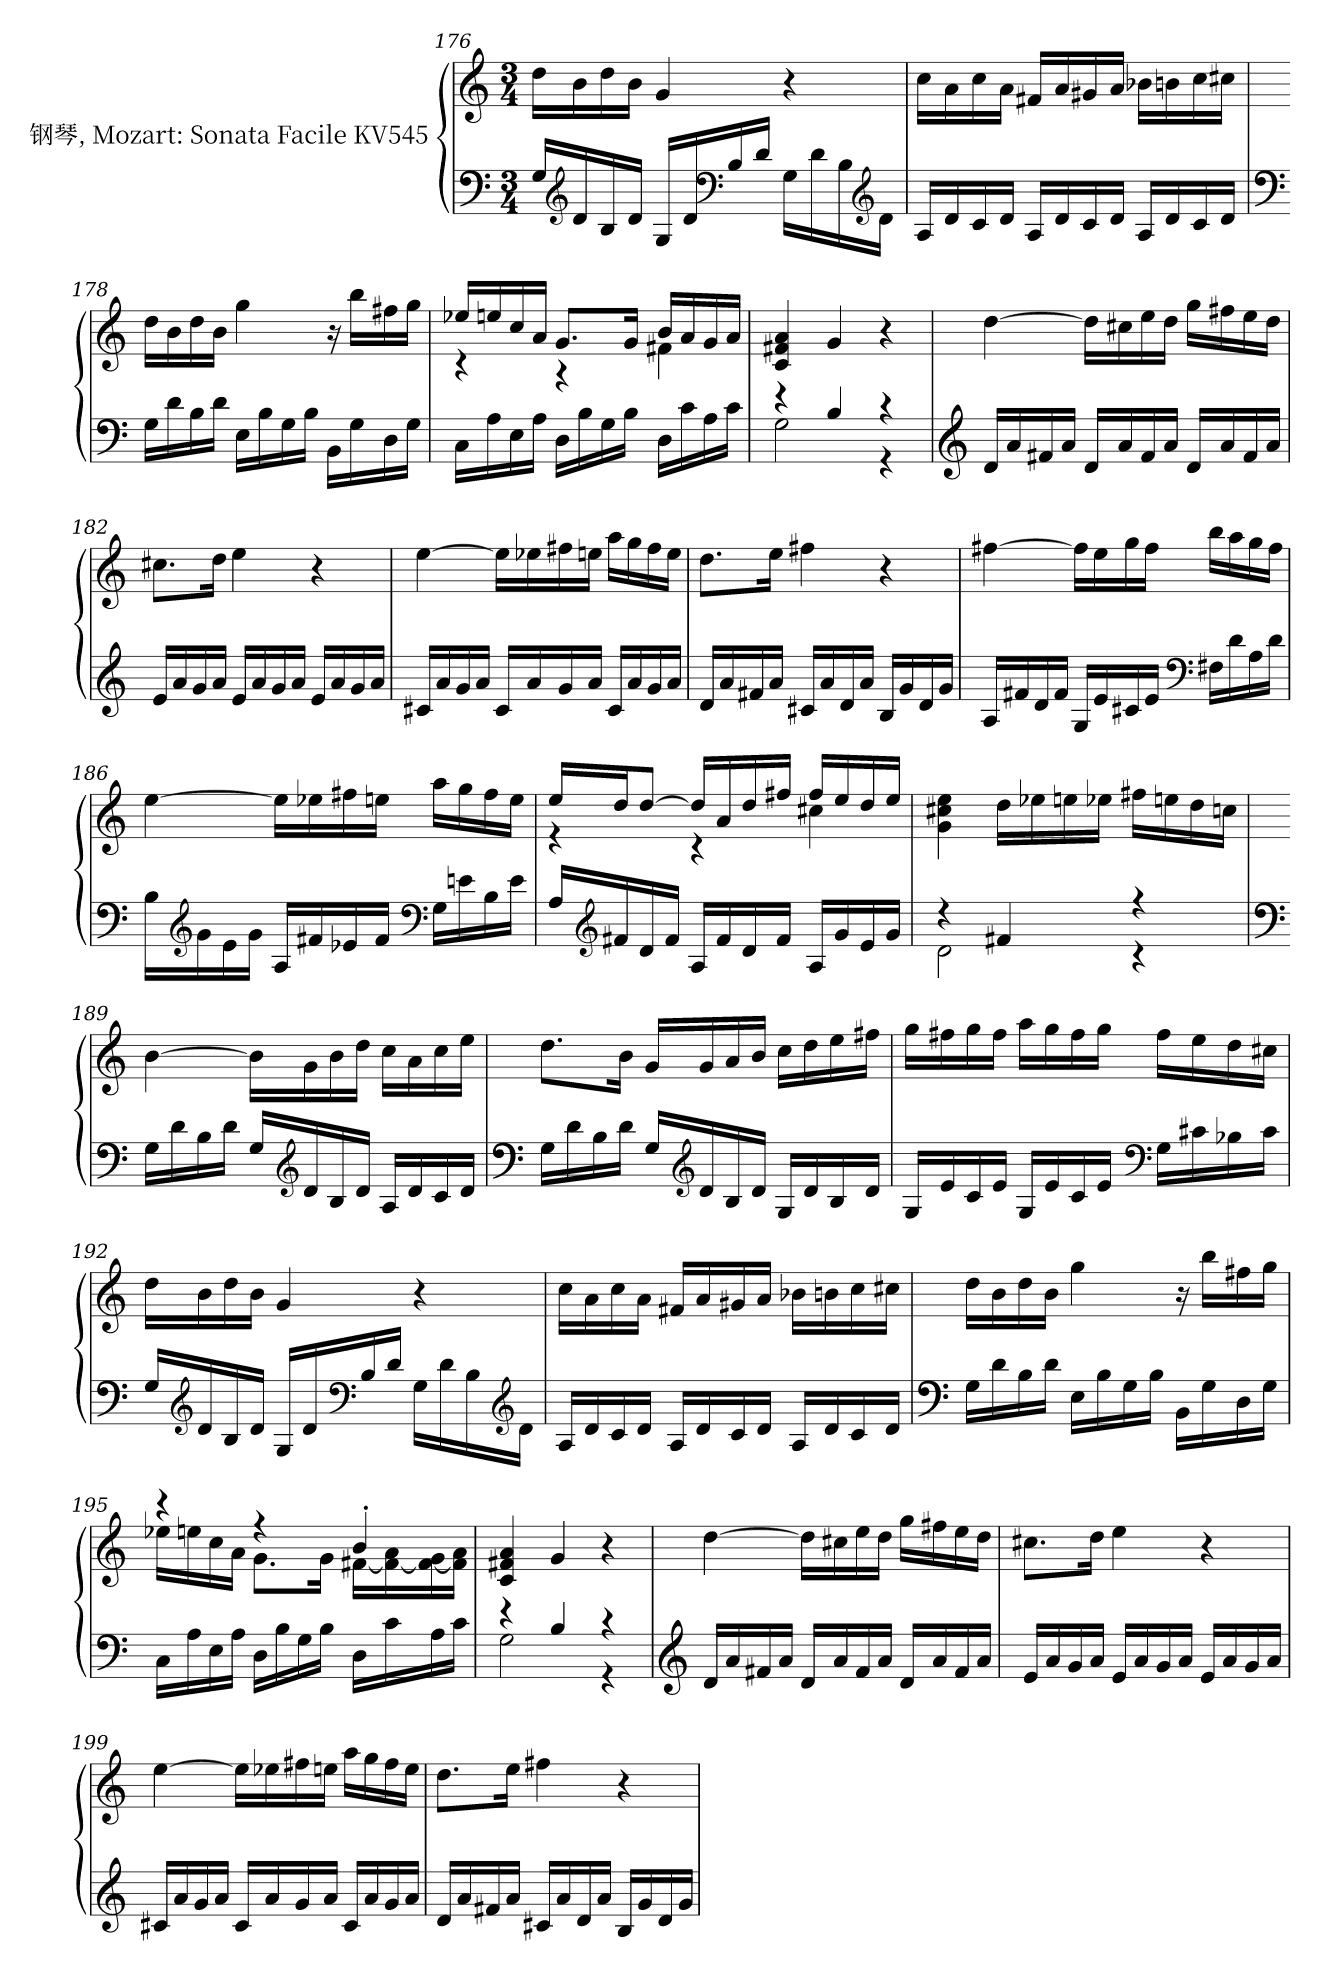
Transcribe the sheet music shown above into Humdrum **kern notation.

**kern	**kern
*part1	*part1
*staff2	*staff1
*I"钢琴, Mozart: Sonata Facile KV545	*
!!LO:LB:g=z
*clefF4	*clefG2
*k[]	*k[]
*M3/4	*M3/4
=176	=176
16G/LL	16dd\LL
*clefG2	*
16d/	16b\
16B/	16dd\
16d/JJ	16b\JJ
16G/LL	4g/
16d/	.
*clefF4	*
16B/	.
16d/JJ	.
16G\LL	4r
16d\	.
16B\	.
*clefG2	*
16d\JJ	.
=177	=177
16A/LL	16cc\LL
16d/	16a\
16c/	16cc\
16d/JJ	16a\JJ
16A/LL	16f#X/LL
16d/	16a/
16c/	16g#X/
16d/JJ	16a/JJ
16A/LL	16b-X\LL
16d/	16bn\
16c/	16cc\
16d/JJ	16cc#X\JJ
!!LO:LB:g=z
=178	=178
*clefF4	*
16G\LL	16dd\LL
16d\	16b\
16B\	16dd\
16d\JJ	16b\JJ
16E\LL	4gg\
16B\	.
16G\	.
16B\JJ	.
16BB\LL	16r
16G\	16bb\LL
16D\	16ff#X\
16G\JJ	16gg\JJ
=179	=179
*	*^
16C\LL	16ee-X/LL	4r
16A\	16een/	.
16E\	16cc/	.
16A\JJ	16a/JJ	.
16D\LL	8.g/L	4r
16B\	.	.
16G\	.	.
16B\JJ	16g/Jk	.
16D\LL	16b/LL	4f#X\
16c\	16a/	.
16A\	16g/	.
16c\JJ	16a/JJ	.
*	*v	*v
=180	=180
*^	*
4r	2G\	4c/ 4f#X/ 4a/
4B/	.	4g/
4r	4r	4r
*v	*v	*
=181	=181
*clefG2	*
16d/LL	[4dd\
16a/	.
16f#X/	.
16a/JJ	.
16d/LL	16dd\LL]
16a/	16cc#X\
16f#/	16ee\
16a/JJ	16dd\JJ
16d/LL	16gg\LL
16a/	16ff#X\
16f#/	16ee\
16a/JJ	16dd\JJ
!!LO:LB:g=z
=182	=182
16e/LL	8.cc#X\L
16a/	.
16g/	.
16a/JJ	16dd\Jk
16e/LL	4ee\
16a/	.
16g/	.
16a/JJ	.
16e/LL	4r
16a/	.
16g/	.
16a/JJ	.
=183	=183
16c#X/LL	[4ee\
16a/	.
16g/	.
16a/JJ	.
16c#/LL	16ee\LL]
16a/	16ee-X\
16g/	16ff#X\
16a/JJ	16een\JJ
16c#/LL	16aa\LL
16a/	16gg\
16g/	16ff#\
16a/JJ	16ee\JJ
=184	=184
16d/LL	8.dd\L
16a/	.
16f#X/	.
16a/JJ	16ee\Jk
16c#X/LL	4ff#X\
16a/	.
16d/	.
16a/JJ	.
16B/LL	4r
16g/	.
16d/	.
16g/JJ	.
!!LO:PB:g=z
=185	=185
16A/LL	[4ff#X\
16f#X/	.
16d/	.
16f#/JJ	.
16G/LL	16ff#\LL]
16e/	16ee\
16c#X/	16gg\
16e/JJ	16ff#\JJ
*clefF4	*
16F#X\LL	16bb\LL
16d\	16aa\
16A\	16gg\
16d\JJ	16ff#\JJ
=186	=186
16B\LL	[4ee\
*clefG2	*
16g\	.
16e\	.
16g\JJ	.
16A/LL	16ee\LL]
16f#X/	16ee-X\
16e-X/	16ff#X\
16f#/JJ	16een\JJ
*clefF4	*
16G\LL	16aa\LL
16en\	16gg\
16B\	16ff#\
16e\JJ	16ee\JJ
!!LO:LB:g=z
=187	=187
*	*^
16A/LL	16ee/LL	4r
*clefG2	*	*
16f#X/	16dd/J	.
16d/	[8dd/J	.
16f#/JJ	.	.
16A/LL	16dd/LL]	4r
16f#/	16a/	.
16d/	16dd/	.
16f#/JJ	16ff#X/JJ	.
16A/LL	16ff#/LL	4cc#X\
16g/	16ee/	.
16e/	16dd/	.
16g/JJ	16ee/JJ	.
*	*v	*v
=188	=188
*^	*
4r	2d\	4g\ 4cc#X\ 4ee\
4f#X/	.	16dd\LL
.	.	16ee-X\
.	.	16een\
.	.	16ee-X\JJ
4r	4r	16ff#X\LL
.	.	16een\
.	.	16dd\
.	.	16ccn\JJ
*v	*v	*
=189	=189
*clefF4	*
16G\LL	[4b\
16d\	.
16B\	.
16d\JJ	.
16G/LL	16b\LL]
*clefG2	*
16d/	16g\
16B/	16b\
16d/JJ	16dd\JJ
16A/LL	16cc\LL
16d/	16a\
16c/	16cc\
16d/JJ	16ee\JJ
!!LO:LB:g=z
=190	=190
*clefF4	*
16G\LL	8.dd\L
16d\	.
16B\	.
16d\JJ	16b\Jk
16G/LL	16g/LL
*clefG2	*
16d/	16g/
16B/	16a/
16d/JJ	16b/JJ
16G/LL	16cc\LL
16d/	16dd\
16B/	16ee\
16d/JJ	16ff#X\JJ
=191	=191
16G/LL	16gg\LL
16e/	16ff#X\
16c/	16gg\
16e/JJ	16ff#\JJ
16G/LL	16aa\LL
16e/	16gg\
16c/	16ff#\
16e/JJ	16gg\JJ
*clefF4	*
16G\LL	16ff#\LL
16c#X\	16ee\
16B-X\	16dd\
16c#\JJ	16cc#X\JJ
!!LO:LB:g=z
=192	=192
16G/LL	16dd\LL
*clefG2	*
16d/	16b\
16B/	16dd\
16d/JJ	16b\JJ
16G/LL	4g/
16d/	.
*clefF4	*
16B/	.
16d/JJ	.
16G\LL	4r
16d\	.
16B\	.
*clefG2	*
16d\JJ	.
=193	=193
16A/LL	16cc\LL
16d/	16a\
16c/	16cc\
16d/JJ	16a\JJ
16A/LL	16f#X/LL
16d/	16a/
16c/	16g#X/
16d/JJ	16a/JJ
16A/LL	16b-X\LL
16d/	16bn\
16c/	16cc\
16d/JJ	16cc#X\JJ
!!LO:LB:g=z
=194	=194
*clefF4	*
16G\LL	16dd\LL
16d\	16b\
16B\	16dd\
16d\JJ	16b\JJ
16E\LL	4gg\
16B\	.
16G\	.
16B\JJ	.
16BB\LL	16r
16G\	16bb\LL
16D\	16ff#X\
16G\JJ	16gg\JJ
=195	=195
*	*^
16C\LL	4r	16ee-X\LL
16A\	.	16een\
16E\	.	16cc\
16A\JJ	.	16a\JJ
16D\LL	4r	8.g\L
16B\	.	.
16G\	.	.
16B\JJ	.	16g\Jk
16D\LL	4b'/	[16f#X\LL
16c\	.	16f#\_ 16a\
16A\	.	16f#\_ 16g\
16c\JJ	.	16f#\] 16a\JJ
*	*v	*v
=196	=196
*^	*
4r	2G\	4c/ 4f#X/ 4a/
4B/	.	4g/
4r	4r	4r
*v	*v	*
!!LO:LB:g=z
=197	=197
*clefG2	*
16d/LL	[4dd\
16a/	.
16f#X/	.
16a/JJ	.
16d/LL	16dd\LL]
16a/	16cc#X\
16f#/	16ee\
16a/JJ	16dd\JJ
16d/LL	16gg\LL
16a/	16ff#X\
16f#/	16ee\
16a/JJ	16dd\JJ
=198	=198
16e/LL	8.cc#X\L
16a/	.
16g/	.
16a/JJ	16dd\Jk
16e/LL	4ee\
16a/	.
16g/	.
16a/JJ	.
16e/LL	4r
16a/	.
16g/	.
16a/JJ	.
=199	=199
16c#X/LL	[4ee\
16a/	.
16g/	.
16a/JJ	.
16c#/LL	16ee\LL]
16a/	16ee-X\
16g/	16ff#X\
16a/JJ	16een\JJ
16c#/LL	16aa\LL
16a/	16gg\
16g/	16ff#\
16a/JJ	16ee\JJ
!!LO:PB:g=z
=200	=200
16d/LL	8.dd\L
16a/	.
16f#X/	.
16a/JJ	16ee\Jk
16c#X/LL	4ff#X\
16a/	.
16d/	.
16a/JJ	.
16B/LL	4r
16g/	.
16d/	.
16g/JJ	.
=	=
*-	*-
